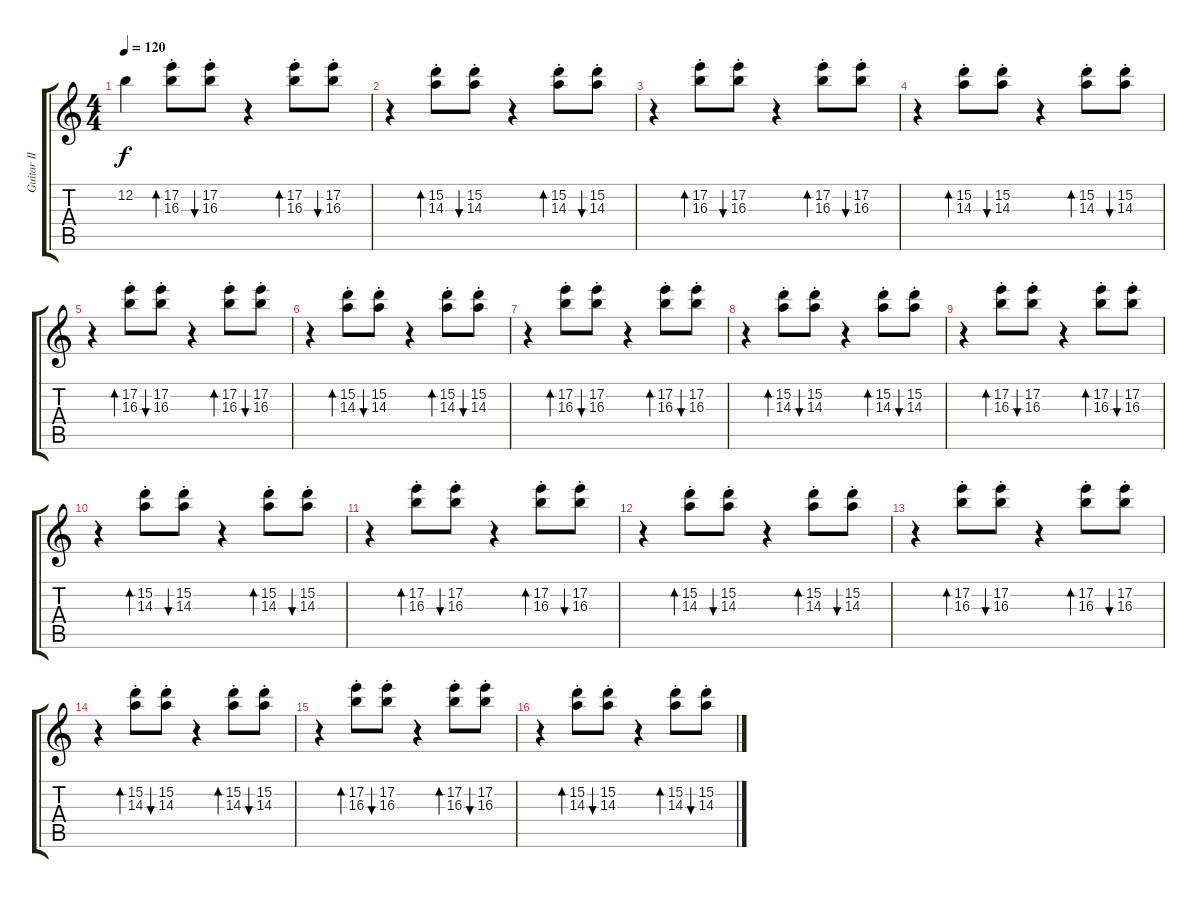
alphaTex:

\track ("Guitar II" "Guitar II") {instrument electricguitarclean}
\staff {score tabs}
\tuning (E4 B3 G3 D3 A2 E2) {hide}
\ts (4 4)
\tempo 120
\clef g2
\ks c
12.2{t}.4{dy f} (17.2{st} 16.3{st}).8{bd 60 instrument electricguitarclean} (17.2{st} 16.3{st}).8{bu 60} r.4 (17.2{st} 16.3{st}).8{bd 60} (17.2{st} 16.3{st}).8{bu 60} |
r.4 (15.2{st} 14.3{st}).8{bd 60} (15.2{st} 14.3{st}).8{bu 60} r.4 (15.2{st} 14.3{st}).8{bd 60} (15.2{st} 14.3{st}).8{bu 60} |
r.4 (17.2{st} 16.3{st}).8{bd 60} (17.2{st} 16.3{st}).8{bu 60} r.4 (17.2{st} 16.3{st}).8{bd 60} (17.2{st} 16.3{st}).8{bu 60} |
r.4 (15.2{st} 14.3{st}).8{bd 60} (15.2{st} 14.3{st}).8{bu 60} r.4 (15.2{st} 14.3{st}).8{bd 60} (15.2{st} 14.3{st}).8{bu 60} |
r.4 (17.2{st} 16.3{st}).8{bd 60} (17.2{st} 16.3{st}).8{bu 60} r.4 (17.2{st} 16.3{st}).8{bd 60} (17.2{st} 16.3{st}).8{bu 60} |
r.4 (15.2{st} 14.3{st}).8{bd 60} (15.2{st} 14.3{st}).8{bu 60} r.4 (15.2{st} 14.3{st}).8{bd 60} (15.2{st} 14.3{st}).8{bu 60} |
r.4 (17.2{st} 16.3{st}).8{bd 60} (17.2{st} 16.3{st}).8{bu 60} r.4 (17.2{st} 16.3{st}).8{bd 60} (17.2{st} 16.3{st}).8{bu 60} |
r.4 (15.2{st} 14.3{st}).8{bd 60} (15.2{st} 14.3{st}).8{bu 60} r.4 (15.2{st} 14.3{st}).8{bd 60} (15.2{st} 14.3{st}).8{bu 60} |
r.4 (17.2{st} 16.3{st}).8{bd 60} (17.2{st} 16.3{st}).8{bu 60} r.4 (17.2{st} 16.3{st}).8{bd 60} (17.2{st} 16.3{st}).8{bu 60} |
r.4 (15.2{st} 14.3{st}).8{bd 60} (15.2{st} 14.3{st}).8{bu 60} r.4 (15.2{st} 14.3{st}).8{bd 60} (15.2{st} 14.3{st}).8{bu 60} |
r.4 (17.2{st} 16.3{st}).8{bd 60} (17.2{st} 16.3{st}).8{bu 60} r.4 (17.2{st} 16.3{st}).8{bd 60} (17.2{st} 16.3{st}).8{bu 60} |
r.4 (15.2{st} 14.3{st}).8{bd 60} (15.2{st} 14.3{st}).8{bu 60} r.4 (15.2{st} 14.3{st}).8{bd 60} (15.2{st} 14.3{st}).8{bu 60} |
r.4 (17.2{st} 16.3{st}).8{bd 60} (17.2{st} 16.3{st}).8{bu 60} r.4 (17.2{st} 16.3{st}).8{bd 60} (17.2{st} 16.3{st}).8{bu 60} |
r.4 (15.2{st} 14.3{st}).8{bd 60} (15.2{st} 14.3{st}).8{bu 60} r.4 (15.2{st} 14.3{st}).8{bd 60} (15.2{st} 14.3{st}).8{bu 60} |
r.4 (17.2{st} 16.3{st}).8{bd 60} (17.2{st} 16.3{st}).8{bu 60} r.4 (17.2{st} 16.3{st}).8{bd 60} (17.2{st} 16.3{st}).8{bu 60} |
r.4 (15.2{st} 14.3{st}).8{bd 60} (15.2{st} 14.3{st}).8{bu 60} r.4 (15.2{st} 14.3{st}).8{bd 60} (15.2{st} 14.3{st}).8{bu 60}
